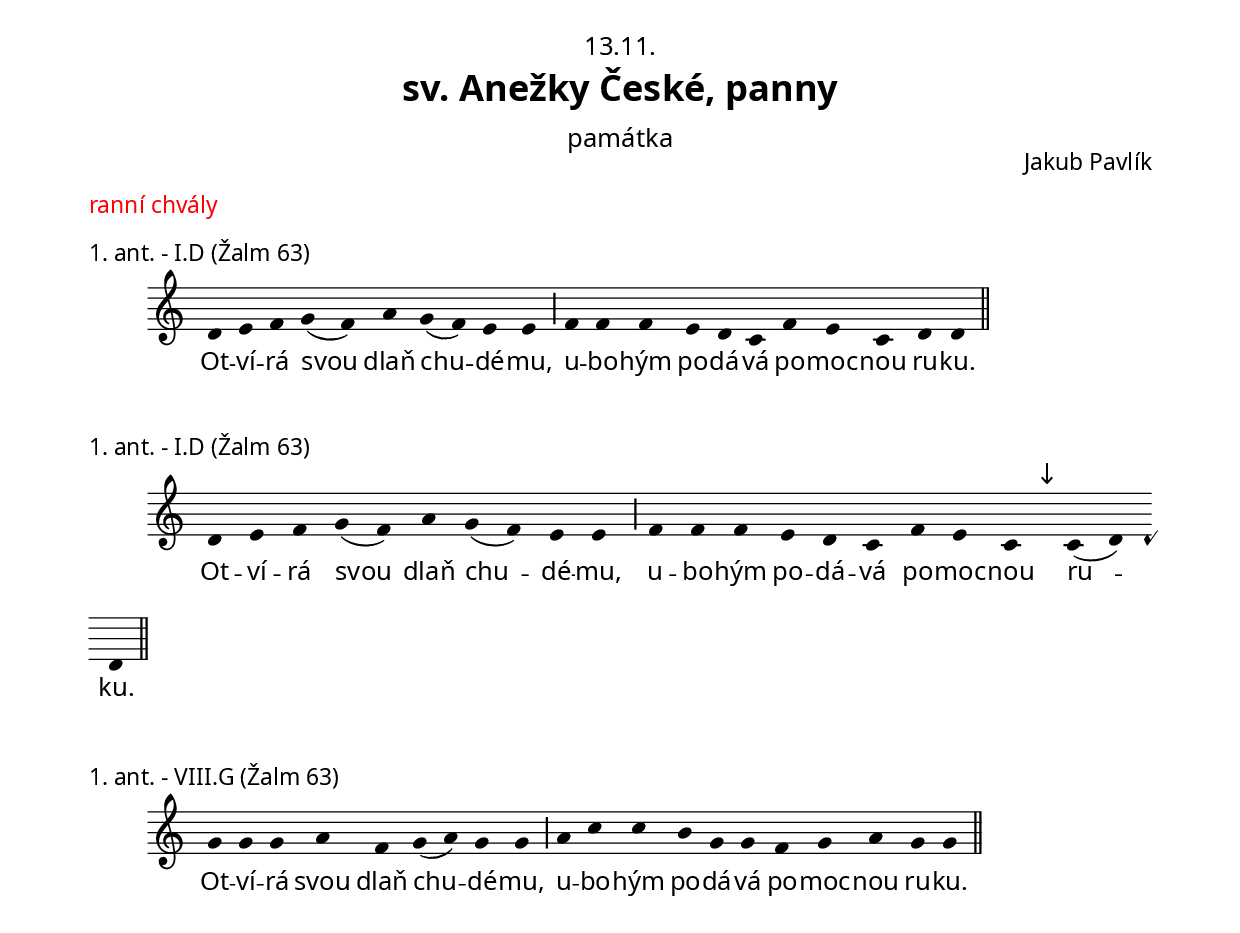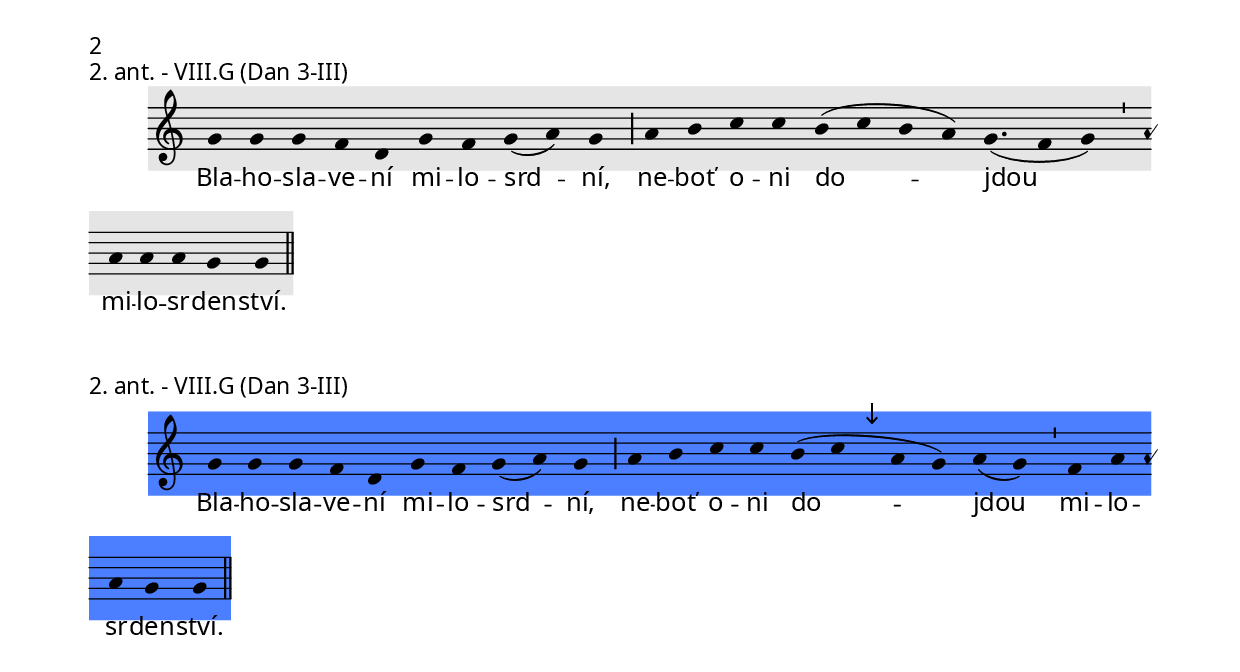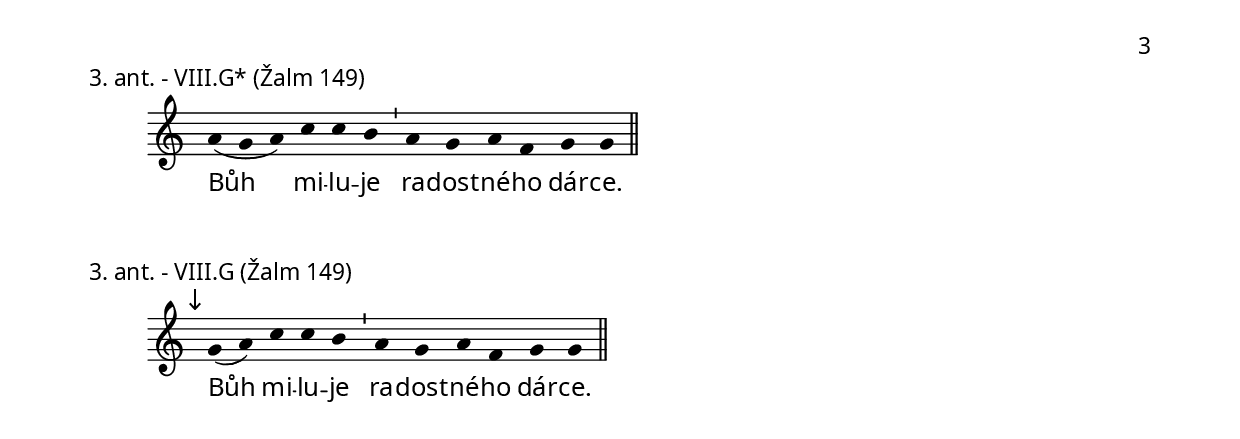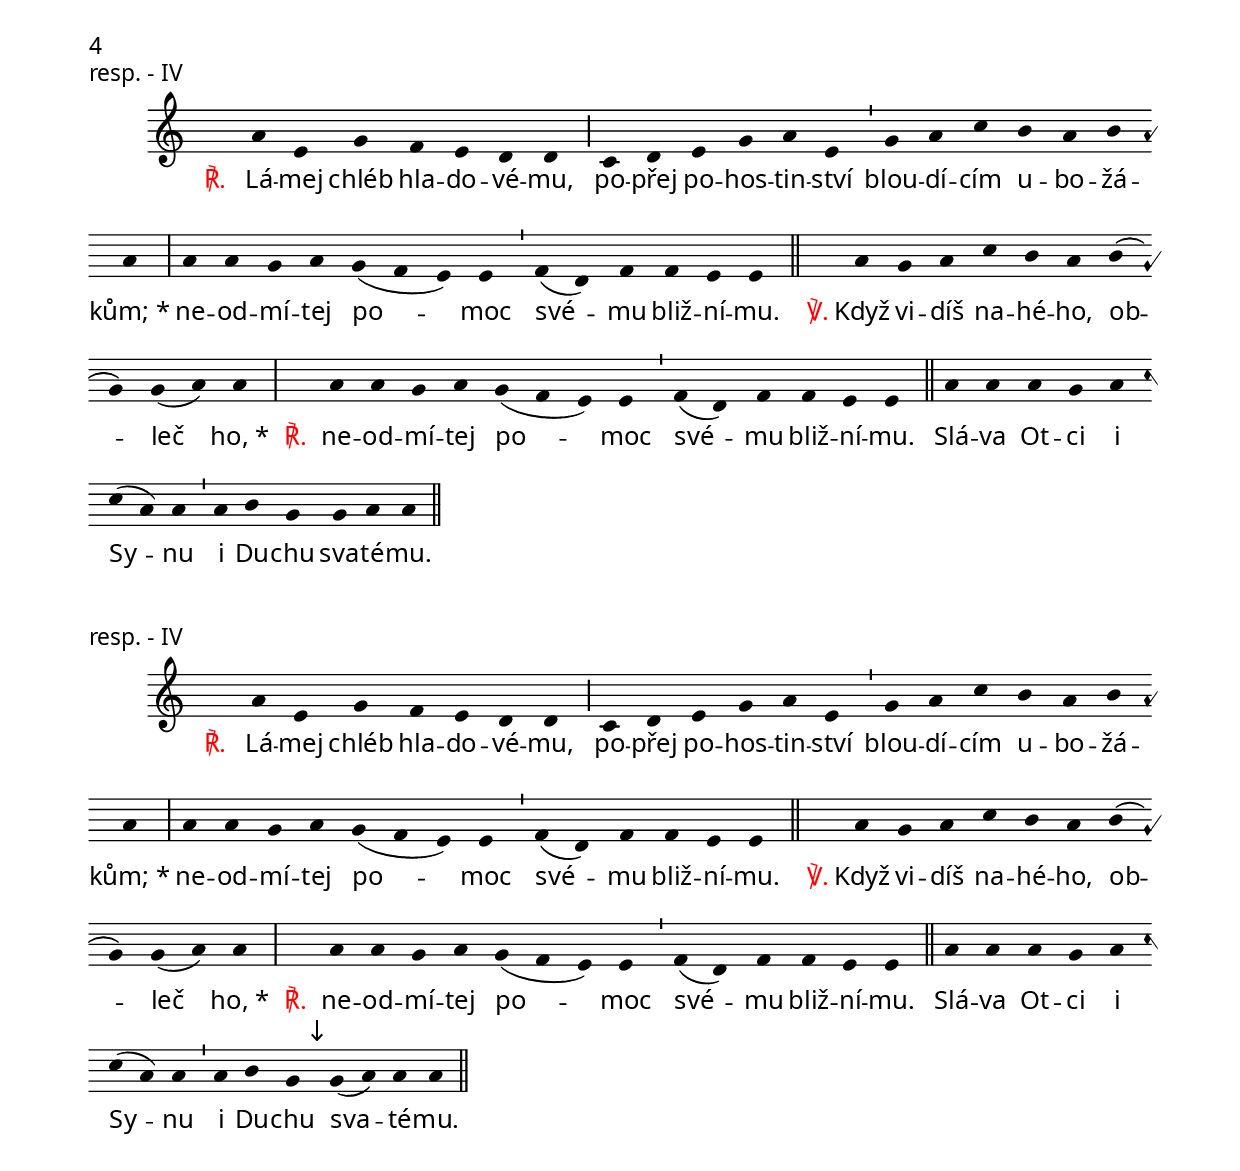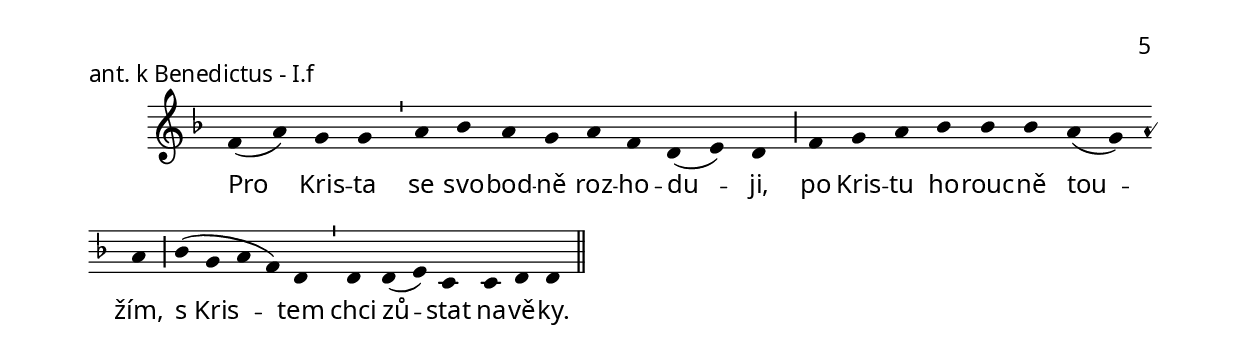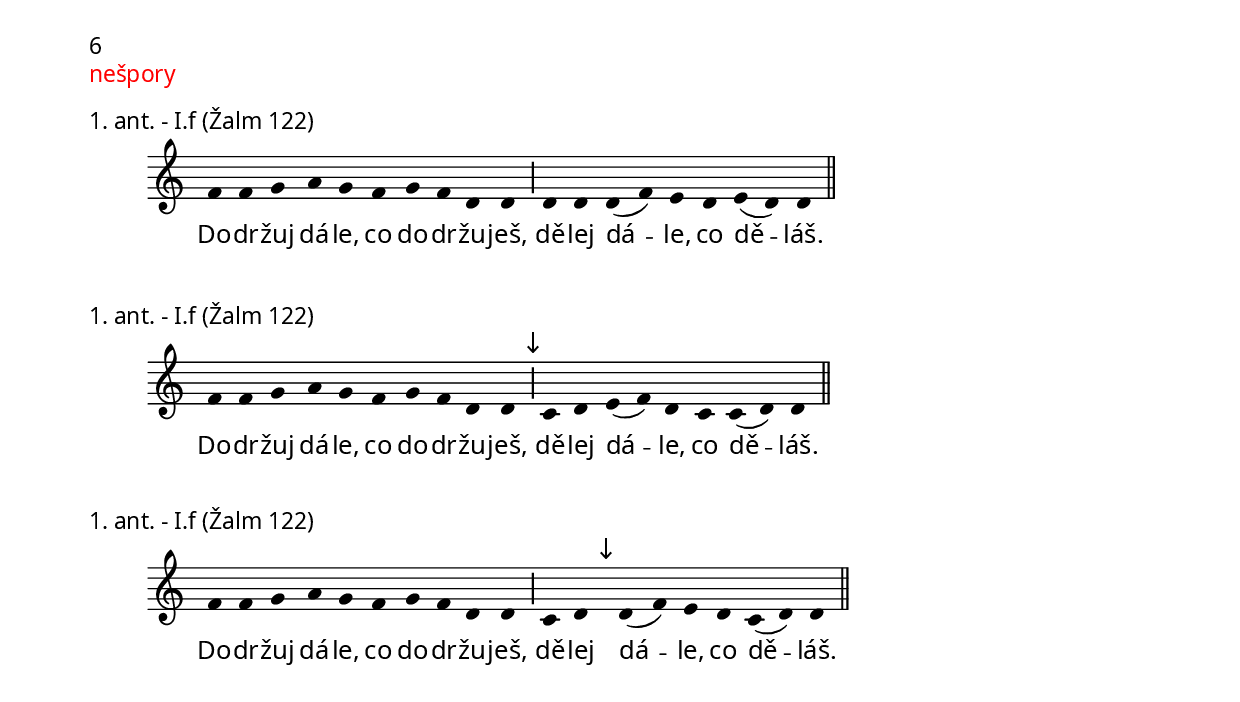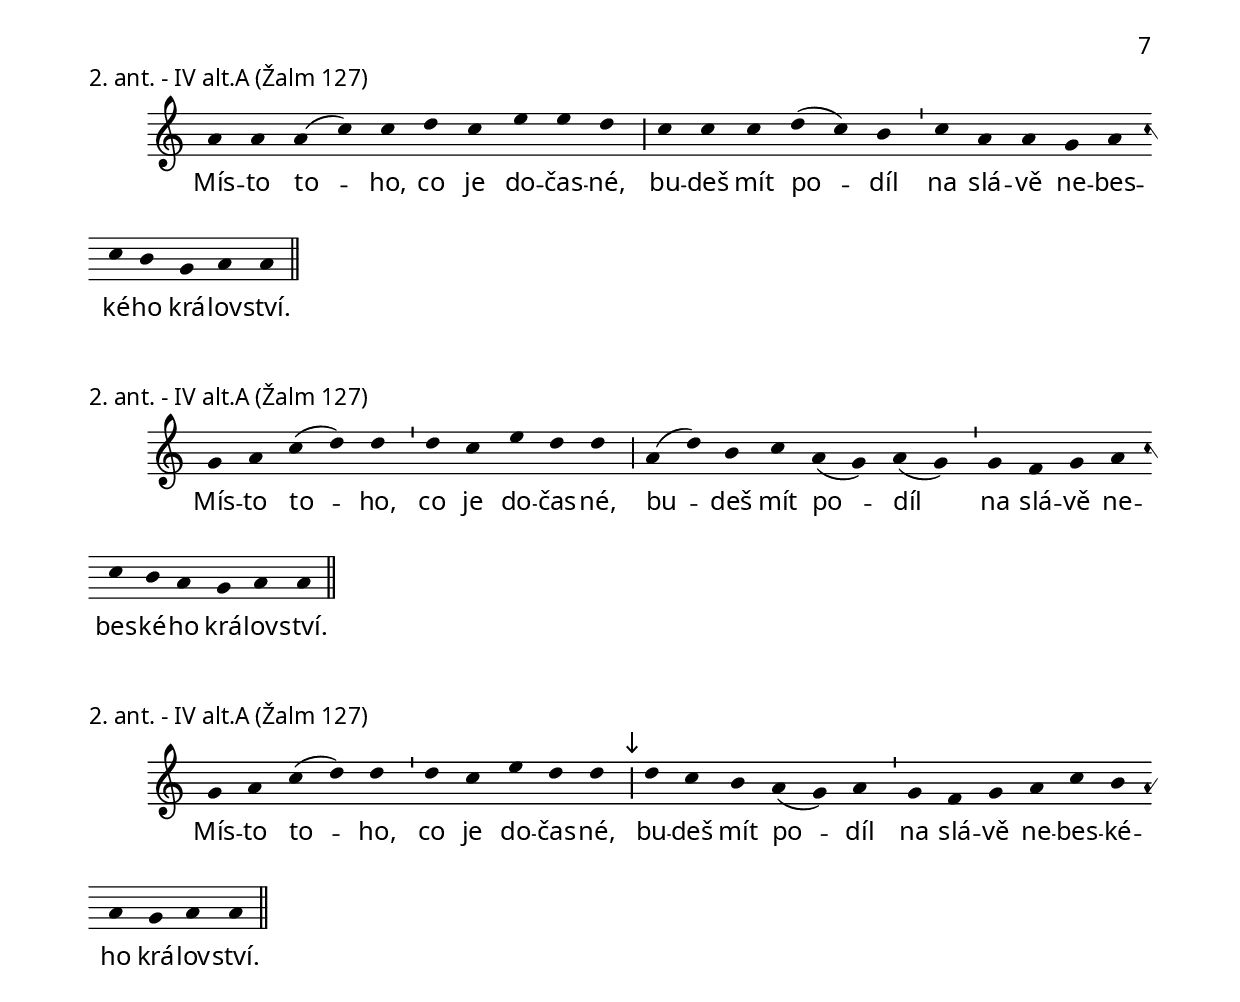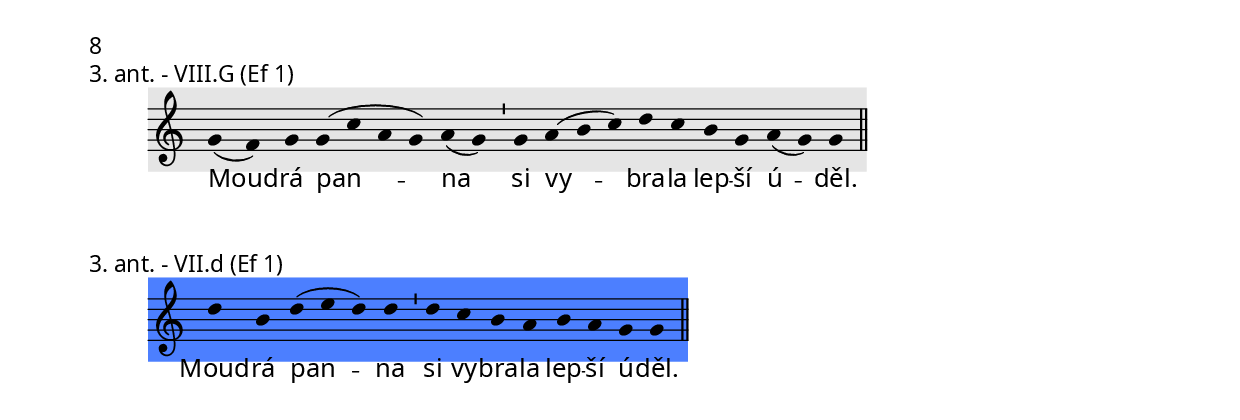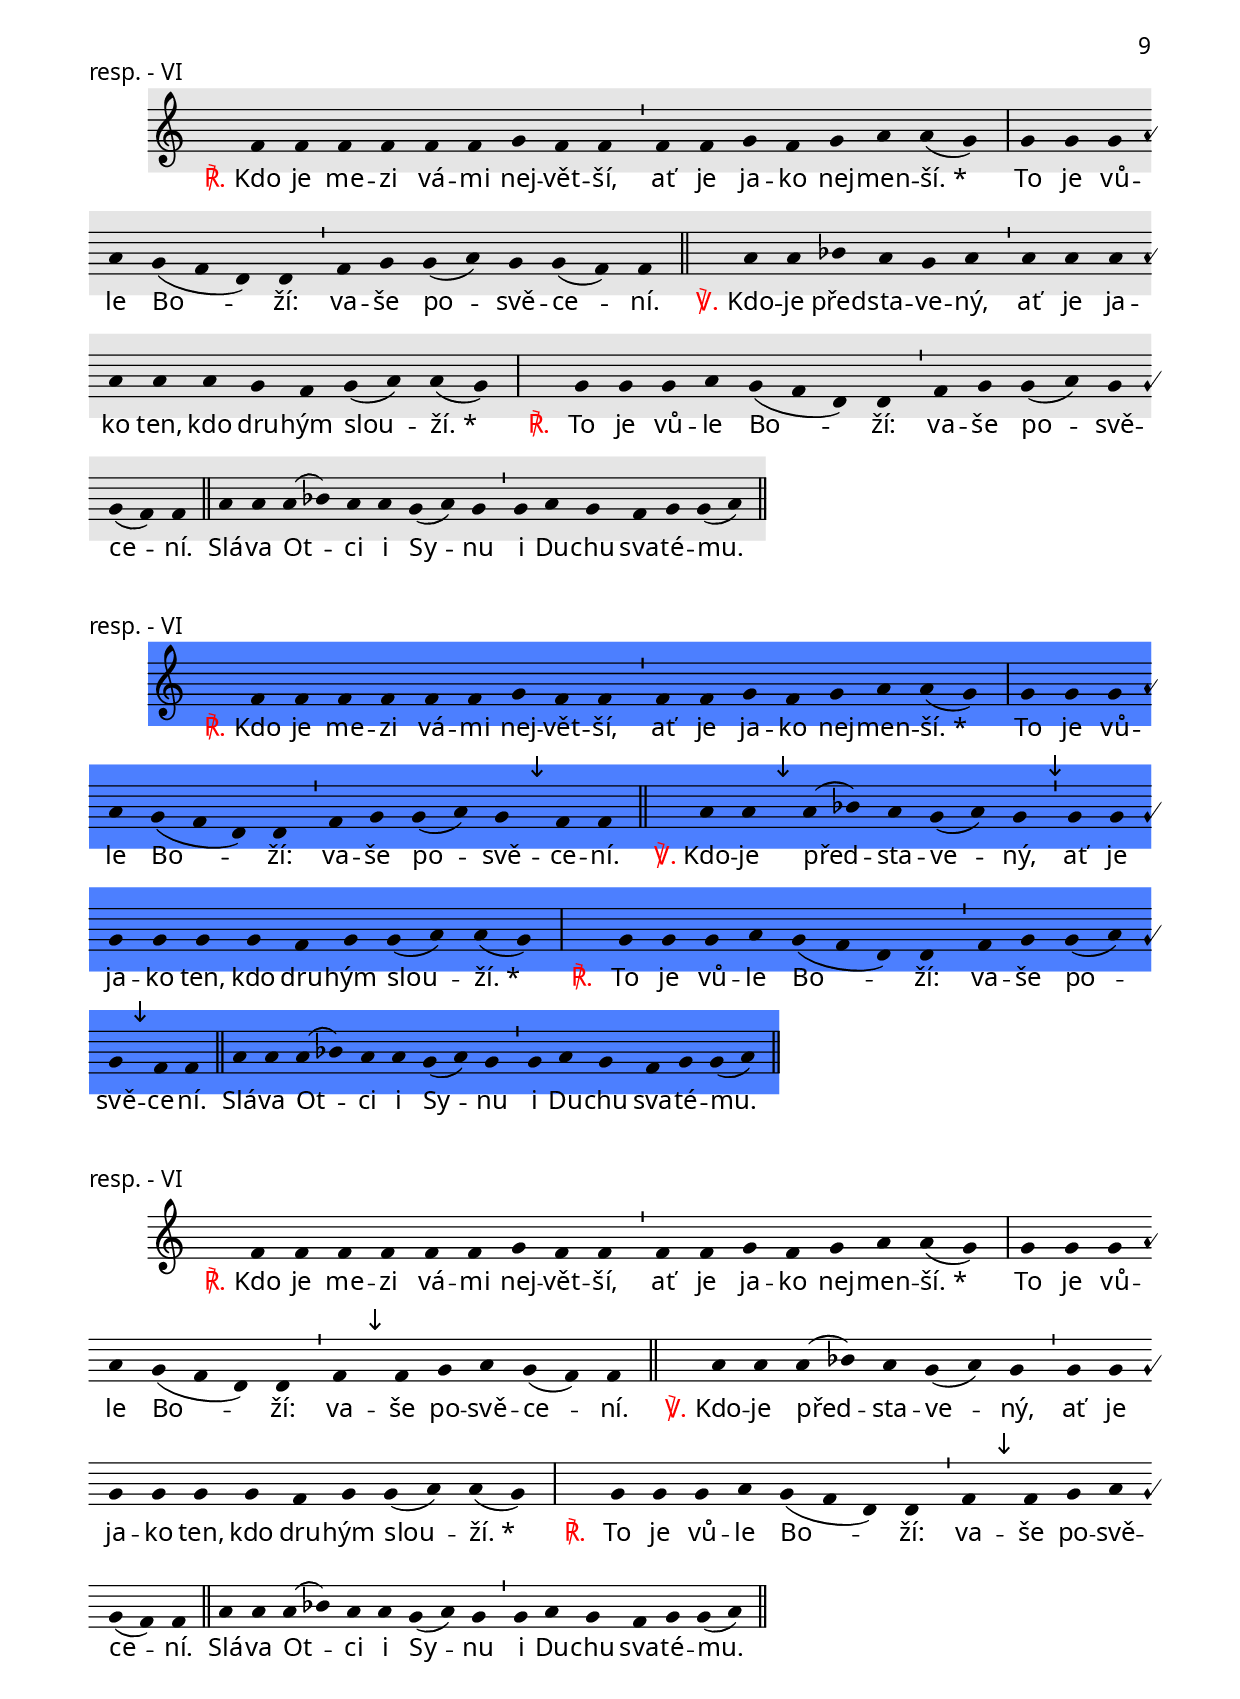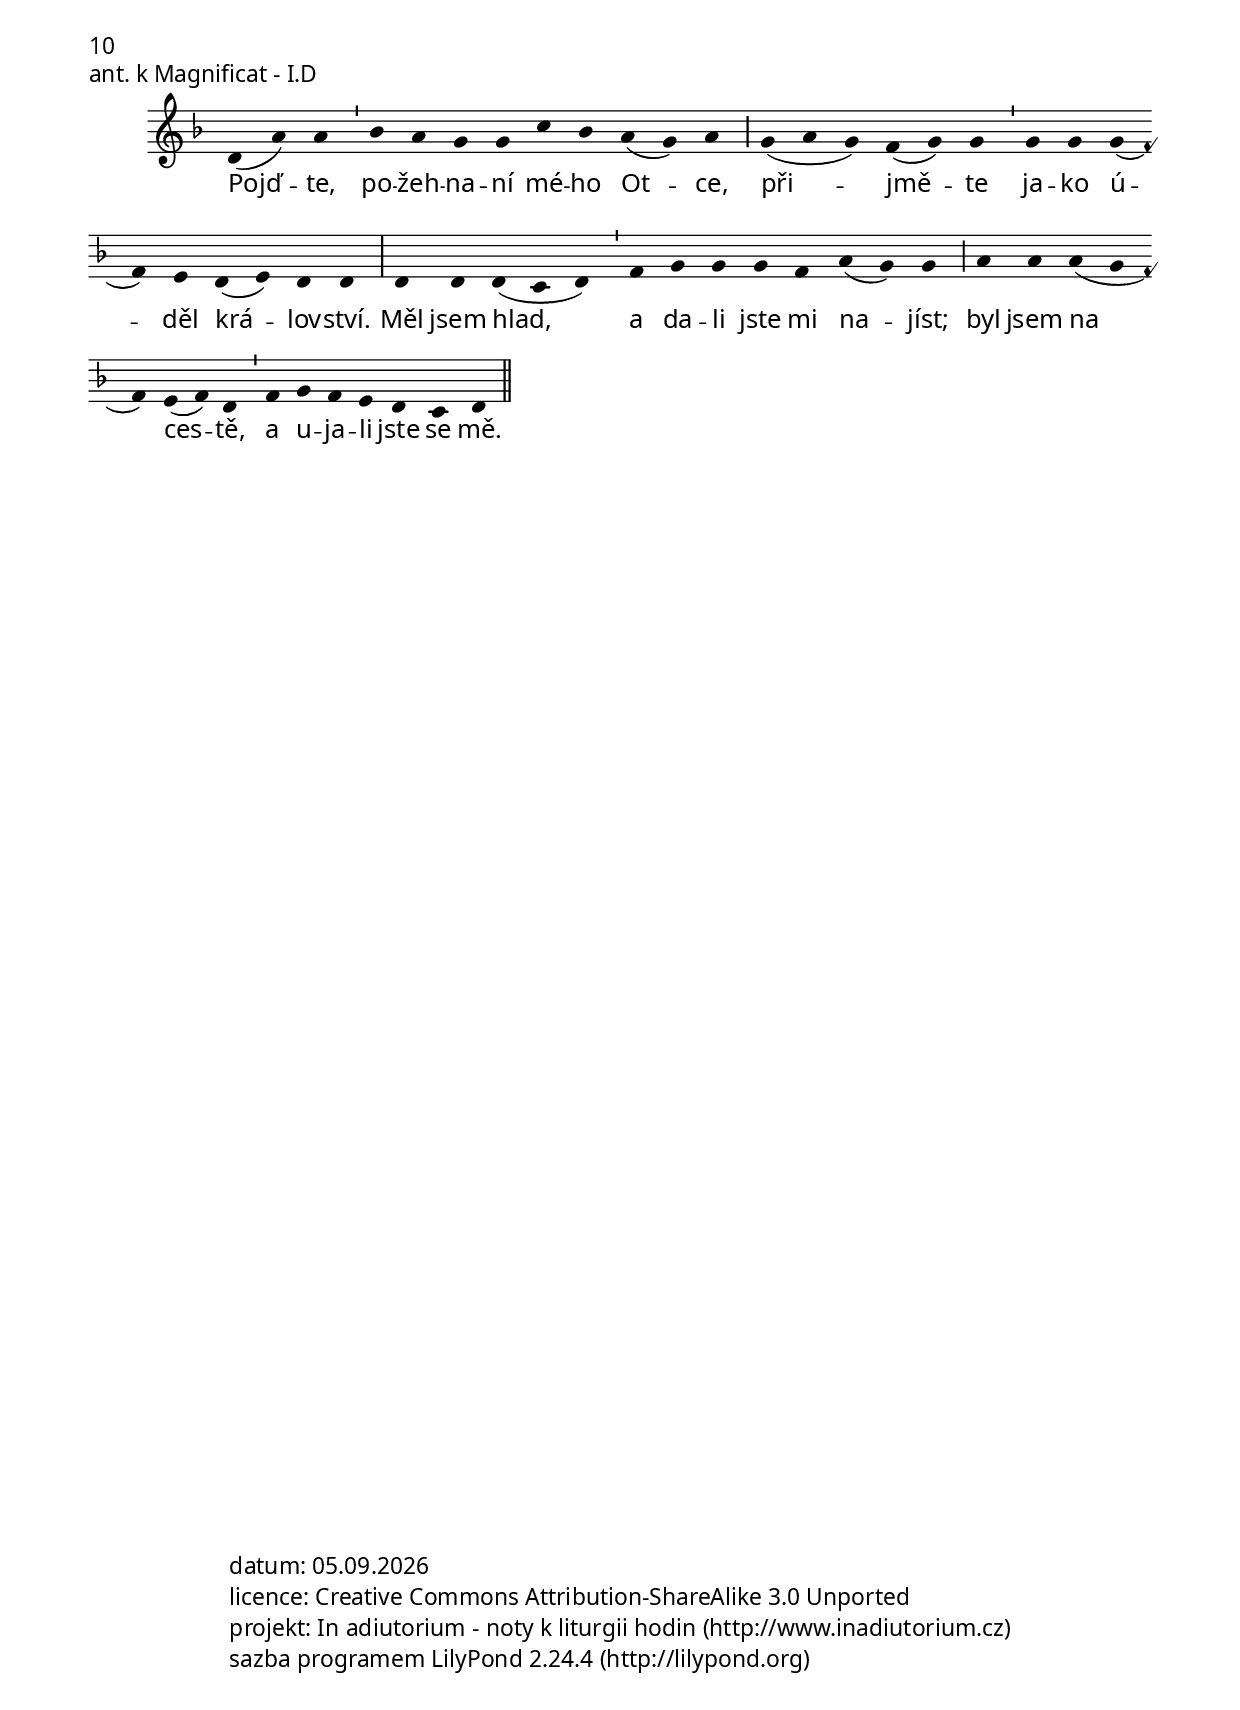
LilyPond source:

\version "2.16.0"

\include "../spolecne.ly"
\include "../dilyresponsorii.ly"

\header {
  title = \markup\titleSvatek
            "sv. Anežky České, panny"
            památka
            13.11.
  composer = "Jakub Pavlík"
}

\markup {\nadpisHodinka {"ranní chvály"}}

\score {
  \relative c' {
    \choralniRezim
    d4 e f g( f) a g( f) e e \barMaior
    f f f e d c f e c d d \barFinalis
  }
  \addlyrics {
    Ot -- ví -- rá svou dlaň chu -- dé -- mu,
    u -- bo -- hým po -- dá -- vá po -- moc -- nou ru -- ku.
  }
  \header {
    quid = "1. ant."
    modus = "I"
    differentia = "D"
    psalmus = "Žalm 63"
    id = "rch-a1"
    piece = \markup {\sestavTitulek}
  }
}

\score {
  \relative c' {
    \choralniRezim
    d4 e f g( f) a g( f) e e \barMaior
    f f f e d c f e c \mark\sipka c( d) d \barFinalis
  }
  \addlyrics {
    Ot -- ví -- rá svou dlaň chu -- dé -- mu,
    u -- bo -- hým po -- dá -- vá po -- moc -- nou ru -- ku.
  }
  \header {
    quid = "1. ant."
    modus = "I"
    differentia = "D"
    psalmus = "Žalm 63"
    id = "rch-a1"
    piece = \markup {\sestavTitulek}
  }
}

\score {
  \relative c'' {
    \choralniRezim
    g4 g g a f g( a) g g \barMaior
    a c c b g g f g a g g \barFinalis
  }
  \addlyrics {
    Ot -- ví -- rá svou dlaň chu -- dé -- mu,
    u -- bo -- hým po -- dá -- vá po -- moc -- nou ru -- ku.
  }
  \header {
    quid = "1. ant."
    modus = "VIII"
    differentia = "G"
    psalmus = "Žalm 63"
    id = "rch-a1"
    piece = \markup {\sestavTitulek}
  }
}

\pageBreak

\score {
  \relative c'' {
    \zvyraznovacSedy
    \choralniRezim
    g4 g g f d g f g( a) g \barMaior
    a b c c b( c b a) g4.( f4 g) \barMin a a a g g \barFinalis
  }
  \addlyrics {
    Bla -- ho -- sla -- ve -- ní mi -- lo -- srd -- ní,
    ne -- boť o -- ni do -- jdou mi -- lo -- sr -- den -- ství.
  }
  \header {
    quid = "2. ant."
    modus = "VIII"
    differentia = "G"
    psalmus = "Dan 3-III"
    placet = "nic moc, zejm. _dojdou_"
    id = "rch-a2"
    piece = \markup {\sestavTitulek}
  }
}

\score {
  \relative c'' {
    \zvyraznovacModry
    \choralniRezim
    g4 g g f d g f g( a) g \barMaior
    a b c c b( c \mark\sipka a g) a( g) \barMin f a a g g \barFinalis
  }
  \addlyrics {
    Bla -- ho -- sla -- ve -- ní mi -- lo -- srd -- ní,
    ne -- boť o -- ni do -- jdou mi -- lo -- sr -- den -- ství.
  }
  \header {
    quid = "2. ant."
    modus = "VIII"
    differentia = "G"
    psalmus = "Dan 3-III"
    id = "rch-a2"
    piece = \markup {\sestavTitulek}
  }
}

\pageBreak

\score {
  \relative c'' {
    \choralniRezim
    a4( g a) c c b \barMin
    a g a f g g \barFinalis
  }
  \addlyrics {
    Bůh mi -- lu -- je
    ra -- dost -- né -- ho dár -- ce.
  }
  \header {
    quid = "3. ant."
    modus = "VIII"
    differentia = "G*"
    psalmus = "Žalm 149"
    id = "rch-a3"
    piece = \markup {\sestavTitulek}
  }
}

\score {
  \relative c'' {
    \choralniRezim
    \mark\sipka g4( a) c c b \barMin
    a g a f g g \barFinalis
  }
  \addlyrics {
    Bůh mi -- lu -- je
    ra -- dost -- né -- ho dár -- ce.
  }
  \header {
    quid = "3. ant."
    modus = "VIII"
    differentia = "G"
    psalmus = "Žalm 149"
    id = "rch-a3"
    piece = \markup {\sestavTitulek}
  }
}

\pageBreak

\score {
  \relative c'' {
    \choralniRezim

    % R
    \neviditelna a
    a4 e g f e d d \barMaior
    c d e g a e \barMin g a c b a b a \barMax
    a a g a g( f e) e \barMin f( d) f f e e \barFinalis
    % V
    \neviditelna a
    a4 g a c b a b( g) g( a) a \barMax
    % R
    \neviditelna a
    a a g a g( f e) e \barMin f( d) f f e e \barFinalis
    % Slava
    a4 a a g a c( a) a \barMin a b g g a a \barFinalis
  }
  \addlyrics {
    \Response Lá -- mej chléb hla -- do -- vé -- mu,
    po -- přej po -- hos -- tin -- ství blou -- dí -- cím u -- bo -- žá -- kům;_*
    ne -- od -- mí -- tej po -- moc své -- mu bliž -- ní -- mu.
    \Verse Když vi -- díš na -- hé -- ho, ob -- leč ho,_*
    \Response ne -- od -- mí -- tej po -- moc své -- mu bliž -- ní -- mu.
    \textRespDoxologie
  }
  \header {
    quid = "resp."
    modus = "IV"
    id = "rch-resp"
    piece = \markup {\sestavTitulekResp}
  }
}

\score {
  \relative c'' {
    \choralniRezim

    % R
    \neviditelna a
    a4 e g f e d d \barMaior
    c d e g a e \barMin g a c b a b a \barMax
    a a g a g( f e) e \barMin f( d) f f e e \barFinalis
    % V
    \neviditelna a
    a4 g a c b a b( g) g( a) a \barMax
    % R
    \neviditelna a
    a a g a g( f e) e \barMin f( d) f f e e \barFinalis
    % Slava
    a4 a a g a c( a) a \barMin a b g \mark\sipka g( a) a a \barFinalis
  }
  \addlyrics {
    \Response Lá -- mej chléb hla -- do -- vé -- mu,
    po -- přej po -- hos -- tin -- ství blou -- dí -- cím u -- bo -- žá -- kům;_*
    ne -- od -- mí -- tej po -- moc své -- mu bliž -- ní -- mu.
    \Verse Když vi -- díš na -- hé -- ho, ob -- leč ho,_*
    \Response ne -- od -- mí -- tej po -- moc své -- mu bliž -- ní -- mu.
    \textRespDoxologie
  }
  \header {
    quid = "resp."
    modus = "IV"
    id = "rch-resp"
    piece = \markup {\sestavTitulekResp}
  }
}

\pageBreak

\score {
  \relative c' {
    \choralniRezim
    \key f \major
    f4( a) g g \barMin a bes a g a f d( e) d \barMaior
    f g a bes bes bes a( g) a \barMaior
    bes( g a f) d \barMin d d( e) c c d d \barFinalis
  }
  \addlyrics {
    Pro Kris -- ta se svo -- bod -- ně roz -- ho -- du -- ji,
    po Kris -- tu ho -- rouc -- ně tou -- žím,
    s_Kris -- tem chci zů -- stat na -- vě -- ky.
  }
  \header {
    quid = "ant. k Benedictus"
    modus = "I"
    differentia = "f"
    psalmus = ""
    id = "rch-aben"
    fons = "commune panen, r.ch., 1.a., bez aleluja"
    fial = "commune/commune_panna.ly#rch-a1?-aleluja"
    piece = \markup {\sestavTitulekBezZalmu}
  }
}

\pageBreak

\markup {\nadpisHodinka {"nešpory"}}

\score {
  \relative c' {
    \choralniRezim
    f4 f g a g f g f d d \barMaior
    d d d( f) e d e( d) d \barFinalis
  }
  \addlyrics {
    Do -- dr -- žuj dá -- le, co do -- dr -- žu -- ješ,
    dě -- lej dá -- le, co dě -- láš.
  }
  \header {
    quid = "1. ant."
    modus = "I"
    differentia = "f"
    psalmus = "Žalm 122"
    id = "ne-a1"
    piece = \markup {\sestavTitulek}
  }
}

\score {
  \relative c' {
    \choralniRezim
    f4 f g a g f g f d d \barMaior
    \mark\sipka c d e( f) d c c( d) d \barFinalis
  }
  \addlyrics {
    Do -- dr -- žuj dá -- le, co do -- dr -- žu -- ješ,
    dě -- lej dá -- le, co dě -- láš.
  }
  \header {
    quid = "1. ant."
    modus = "I"
    differentia = "f"
    psalmus = "Žalm 122"
    id = "ne-a1"
    piece = \markup {\sestavTitulek}
  }
}

\score {
  \relative c' {
    \choralniRezim
    f4 f g a g f g f d d \barMaior
    c d \mark\sipka d( f) e d c( d) d \barFinalis
  }
  \addlyrics {
    Do -- dr -- žuj dá -- le, co do -- dr -- žu -- ješ,
    dě -- lej dá -- le, co dě -- láš.
  }
  \header {
    quid = "1. ant."
    modus = "I"
    differentia = "f"
    psalmus = "Žalm 122"
    id = "ne-a1"
    piece = \markup {\sestavTitulek}
  }
}

\pageBreak

\score {
  \relative c'' {
    \choralniRezim
    a4 a a( c) c d c e e d \barMaior
    c c c d( c) b \barMin
    c a a g a c b g a a \barFinalis
  }
  \addlyrics {
    Mís -- to to -- ho, co je do -- čas -- né,
    bu -- deš mít po -- díl
    na slá -- vě ne -- bes -- ké -- ho krá -- lov -- ství.
  }
  \header {
    quid = "2. ant."
    modus = "IV alt"
    differentia = "A"
    psalmus = "Žalm 127"
    id = "ne-a2"
    piece = \markup {\sestavTitulek}
  }
}

\score {
  \relative c'' {
    \choralniRezim
    g4 a c( d) d \barMin
    d c e d d \barMaior
    a( d) b c a( g) a( g) \barMin
    g f g a c b a g a a \barFinalis
  }
  \addlyrics {
    Mís -- to to -- ho,
    co je do -- čas -- né,
    bu -- deš mít po -- díl
    na slá -- vě ne -- bes -- ké -- ho krá -- lov -- ství.
  }
  \header {
    quid = "2. ant."
    modus = "IV alt"
    differentia = "A"
    psalmus = "Žalm 127"
    id = "ne-a2"
    piece = \markup {\sestavTitulek}
  }
}

\score {
  \relative c'' {
    \choralniRezim
    g4 a c( d) d \barMin
    d c e d d \barMaior
    \mark\sipka d c b a( g) a \barMin
    g f g a c b a g a a \barFinalis
  }
  \addlyrics {
    Mís -- to to -- ho,
    co je do -- čas -- né,
    bu -- deš mít po -- díl
    na slá -- vě ne -- bes -- ké -- ho krá -- lov -- ství.
  }
  \header {
    quid = "2. ant."
    modus = "IV alt"
    differentia = "A"
    psalmus = "Žalm 127"
    id = "ne-a2"
    piece = \markup {\sestavTitulek}
  }
}

\pageBreak

\score {
  \relative c'' {
    \zvyraznovacSedy
    \choralniRezim
    g4( f) g g( c a g) a( g) \barMin
    g a( b c) d c b g a( g) g \barFinalis
  }
  \addlyrics {
    Moud -- rá pan -- na
    si vy -- bra -- la lep -- ší ú -- děl.
  }
  \header {
    quid = "3. ant."
    modus = "VIII"
    differentia = "G"
    psalmus = "Ef 1"
    placet = "druhá část je nefunkční; celek nepěkný"
    id = "ne-a3"
    piece = \markup {\sestavTitulek}
  }
}

\score {
  \relative c'' {
    \zvyraznovacModry
    \choralniRezim
    d4 b d( e d) d \barMin
    d c b a b a g g \barFinalis
  }
  \addlyrics {
    Moud -- rá pan -- na
    si vy -- bra -- la lep -- ší ú -- děl.
  }
  \header {
    quid = "3. ant."
    modus = "VII"
    differentia = "d"
    psalmus = "Ef 1"
    id = "ne-a3"
    piece = \markup {\sestavTitulek}
  }
}

\pageBreak

\score {
  \relative c' {
    \zvyraznovacSedy
    \choralniRezim

    % R
    \neviditelna f
    f4 f f f f f g f f  \barMin
    f f g f g a a( g) \barMax
    g g g a g( f d) d \barMin f g g( a) g g( f) f \barFinalis
    % V
    \neviditelna a
    a a bes a g a \barMin
    a a a a a a g f g( a) a( g) \barMax
    % R
    \neviditelna a
    g g g a g( f d) d \barMin f g g( a) g g( f) f \barFinalis
    % Slava
    \respVIdoxologie \barFinalis
  }
  \addlyrics {
    \Response Kdo je me -- zi vá -- mi nej -- vět -- ší,
    ať je ja -- ko nej -- men -- ší._*
    To je vů -- le Bo -- ží: va -- še po -- svě -- ce -- ní.
    \Verse Kdo -- je před -- sta -- ve -- ný,
    ať je ja -- ko ten, kdo dru -- hým slou -- ží._*
    \Response To je vů -- le Bo -- ží: va -- še po -- svě -- ce -- ní.
    \textRespDoxologie
  }
  \header {
    quid = "resp."
    modus = "VI"
    placet = "zaslouží trochu péče; _vaše posvěcení_ zbytečně drhne"
    id = "ne-resp"
    piece = \markup {\sestavTitulekResp}
  }
}

\score {
  \relative c' {
    \zvyraznovacModry
    \choralniRezim

    % R
    \neviditelna f
    f4 f f f f f g f f  \barMin
    f f g f g a a( g) \barMax
    g g g a g( f d) d \barMin f g g( a) g \mark\sipka f f \barFinalis
    % V
    \neviditelna a
    a a \mark\sipka a( bes) a g( a) g \barMin
    \mark\sipka g g g g g g f g g( a) a( g) \barMax
    % R
    \neviditelna a
    g g g a g( f d) d \barMin f g g( a) g \mark\sipka f f \barFinalis
    % Slava
    \respVIdoxologie \barFinalis
  }
  \addlyrics {
    \Response Kdo je me -- zi vá -- mi nej -- vět -- ší,
    ať je ja -- ko nej -- men -- ší._*
    To je vů -- le Bo -- ží: va -- še po -- svě -- ce -- ní.
    \Verse Kdo -- je před -- sta -- ve -- ný,
    ať je ja -- ko ten, kdo dru -- hým slou -- ží._*
    \Response To je vů -- le Bo -- ží: va -- še po -- svě -- ce -- ní.
    \textRespDoxologie
  }
  \header {
    quid = "resp."
    modus = "VI"
    id = "ne-resp"
    piece = \markup {\sestavTitulekResp}
  }
}

\score {
  \relative c' {
    \choralniRezim

    % R
    \neviditelna f
    f4 f f f f f g f f  \barMin
    f f g f g a a( g) \barMax
    g g g a g( f d) d \barMin f \mark\sipka f g a g( f) f \barFinalis
    % V
    \neviditelna a
    a a a( bes) a g( a) g \barMin
    g g g g g g f g g( a) a( g) \barMax
    % R
    \neviditelna a
    g g g a g( f d) d \barMin f \mark\sipka f g a g( f) f \barFinalis
    % Slava
    \respVIdoxologie \barFinalis
  }
  \addlyrics {
    \Response Kdo je me -- zi vá -- mi nej -- vět -- ší,
    ať je ja -- ko nej -- men -- ší._*
    To je vů -- le Bo -- ží: va -- še po -- svě -- ce -- ní.
    \Verse Kdo -- je před -- sta -- ve -- ný,
    ať je ja -- ko ten, kdo dru -- hým slou -- ží._*
    \Response To je vů -- le Bo -- ží: va -- še po -- svě -- ce -- ní.
    \textRespDoxologie
  }
  \header {
    quid = "resp."
    modus = "VI"
    id = "ne-resp"
    piece = \markup {\sestavTitulekResp}
  }
}

\pageBreak

\score {
  \relative c' {
    \key f \major
    \choralniRezim
    d4( a') a \barMin bes a g g c bes a( g) a \barMaior
    g( a g) f( g) g \barMin g g g( f) e d( e) d d \barMax

    d4 d d( c d) \barMin f g g g f a( g) g \barMaior
    a a a( g f) e( f) d \barMin f g f e d c d \barFinalis
  }
  \addlyrics {
    Pojď -- te, po -- žeh -- na -- ní mé -- ho Ot -- ce,
    při -- jmě -- te ja -- ko ú -- děl krá -- lov -- ství.

    Měl jsem hlad, a da -- li jste mi na -- jíst;
    byl jsem na ces -- tě, a u -- ja -- li jste se mě.
  }
  \header {
    quid = "ant. k Magnificat"
    modus = "I"
    differentia = "D"
    psalmus = ""
    id = "ne-amag"
    piece = \markup {\sestavTitulekBezZalmu}
  }
}